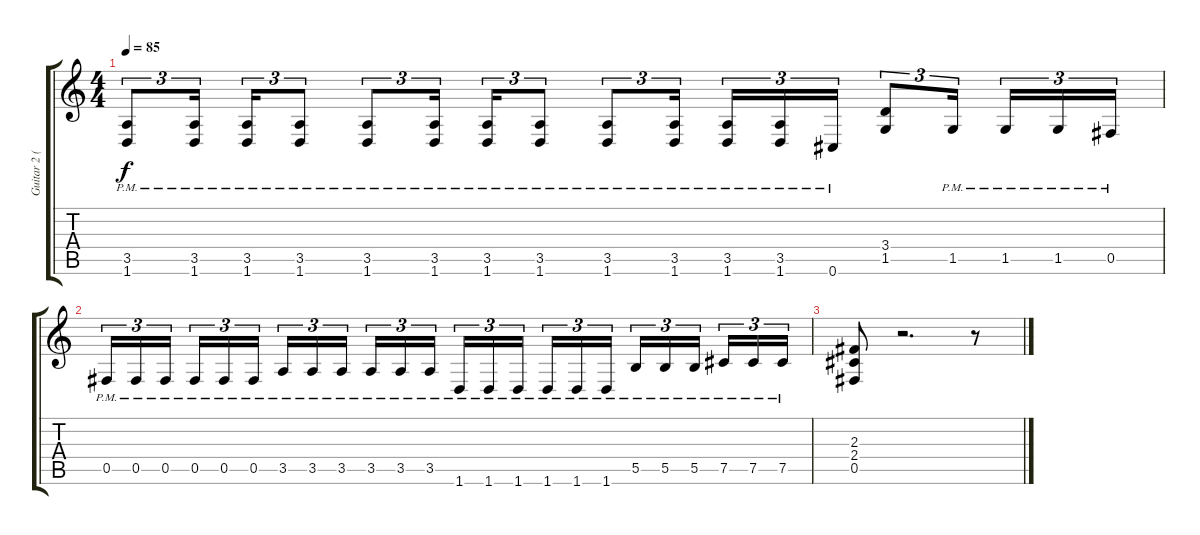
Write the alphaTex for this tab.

\track ("Guitar 2 (Distortion)" "Guitar 2 (") {instrument distortionguitar}
\staff {score tabs}
\tuning (Db4 Ab3 E3 B2 Gb2 Db2) {hide}
\ts (4 4)
\tempo 85
\clef g2
\ks c
(3.5{pm} 1.6{pm}).8{tu (3 2) dy f} (3.5{pm} 1.6{pm}).16{tu (3 2)} (3.5{pm} 1.6{pm}).16{tu (3 2)} (3.5{pm} 1.6{pm}).8{tu (3 2)} (3.5{pm} 1.6{pm}).8{tu (3 2)} (3.5{pm} 1.6{pm}).16{tu (3 2)} (3.5{pm} 1.6{pm}).16{tu (3 2)} (3.5{pm} 1.6{pm}).8{tu (3 2)} (3.5{pm} 1.6{pm}).8{tu (3 2)} (3.5{pm} 1.6{pm}).16{tu (3 2)} (3.5{pm} 1.6{pm}).16{tu (3 2)} (3.5{pm} 1.6{pm}).16{tu (3 2)} 0.6{pm}.16{tu (3 2)} (3.4 1.5).8{tu (3 2)} 1.5{pm}.16{tu (3 2)} 1.5{pm}.16{tu (3 2)} 1.5{pm}.16{tu (3 2)} 0.5{pm}.16{tu (3 2)} |
0.5{pm}.16{tu (3 2)} 0.5{pm}.16{tu (3 2)} 0.5{pm}.16{tu (3 2)} 0.5{pm}.16{tu (3 2)} 0.5{pm}.16{tu (3 2)} 0.5{pm}.16{tu (3 2)} 3.5{pm}.16{tu (3 2)} 3.5{pm}.16{tu (3 2)} 3.5{pm}.16{tu (3 2)} 3.5{pm}.16{tu (3 2)} 3.5{pm}.16{tu (3 2)} 3.5{pm}.16{tu (3 2)} 1.6{pm}.16{tu (3 2)} 1.6{pm}.16{tu (3 2)} 1.6{pm}.16{tu (3 2)} 1.6{pm}.16{tu (3 2)} 1.6{pm}.16{tu (3 2)} 1.6{pm}.16{tu (3 2)} 5.5{pm}.16{tu (3 2)} 5.5{pm}.16{tu (3 2)} 5.5{pm}.16{tu (3 2)} 7.5{pm}.16{tu (3 2)} 7.5{pm}.16{tu (3 2)} 7.5{pm}.16{tu (3 2)} |
(2.3 2.4 0.5).8 r.2{d} r.8
